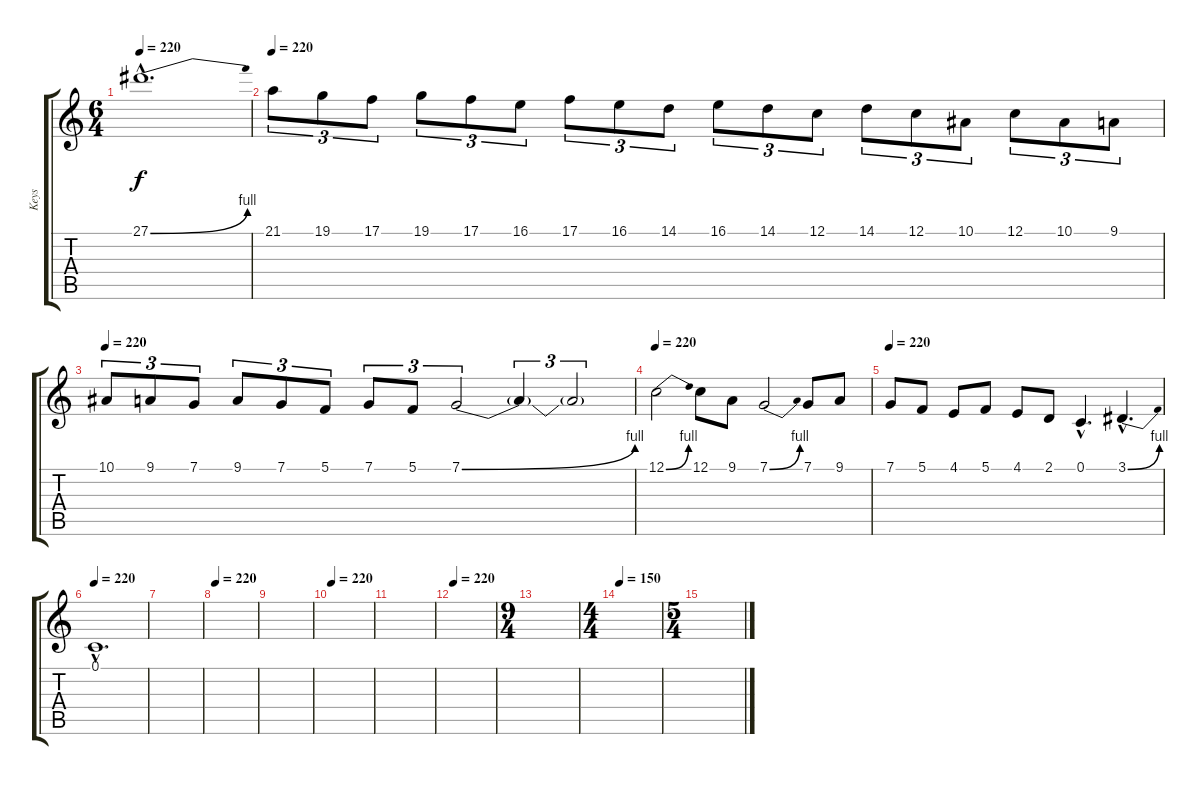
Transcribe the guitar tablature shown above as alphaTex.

\track ("Keys" "Keys") {instrument lead2sawtooth}
\staff {score tabs}
\tuning (C4 G3 Eb3 Bb2 F2 C2) {hide}
\ts (6 4)
\tempo 220
\clef g2
\ks c
27.1{be (bend 0 0 60 4) hac}.1{d dy f} |
\tempo 220
21.1.8{tu (3 2)} 19.1.8{tu (3 2)} 17.1.8{tu (3 2)} 19.1.8{tu (3 2)} 17.1.8{tu (3 2)} 16.1.8{tu (3 2)} 17.1.8{tu (3 2)} 16.1.8{tu (3 2)} 14.1.8{tu (3 2)} 16.1.8{tu (3 2)} 14.1.8{tu (3 2)} 12.1.8{tu (3 2)} 14.1.8{tu (3 2)} 12.1.8{tu (3 2)} 10.1.8{tu (3 2)} 12.1.8{tu (3 2)} 10.1.8{tu (3 2)} 9.1.8{tu (3 2)} |
\tempo 220
10.1.8{tu (3 2)} 9.1.8{tu (3 2)} 7.1.8{tu (3 2)} 9.1.8{tu (3 2)} 7.1.8{tu (3 2)} 5.1.8{tu (3 2)} 7.1.8{tu (3 2)} 5.1.8{tu (3 2)} 7.1{be (bend 0 0 60 4)}.2{tu (3 2)} 7.1{t}.4{tu (3 2)} 7.1{t}.2{tu (3 2)} |
\tempo 220
12.1{be (bend 0 0 60 4)}.2 12.1.8 9.1.8 7.1{be (bend 0 0 60 4)}.2 7.1.8 9.1.8 |
\tempo 220
7.1.8 5.1.8 4.1.8 5.1.8 4.1.8 2.1.8 0.1{hac}.4{d} 3.1{be (bend 0 0 60 4) hac}.4{d} |
\tempo 220
0.1{hac}.1{d} |
|
\tempo 220
|
|
\tempo 220
|
|
\tempo 220
|
\ts (9 4)
|
\ts (4 4)
\tempo 150
|
\ts (5 4)
